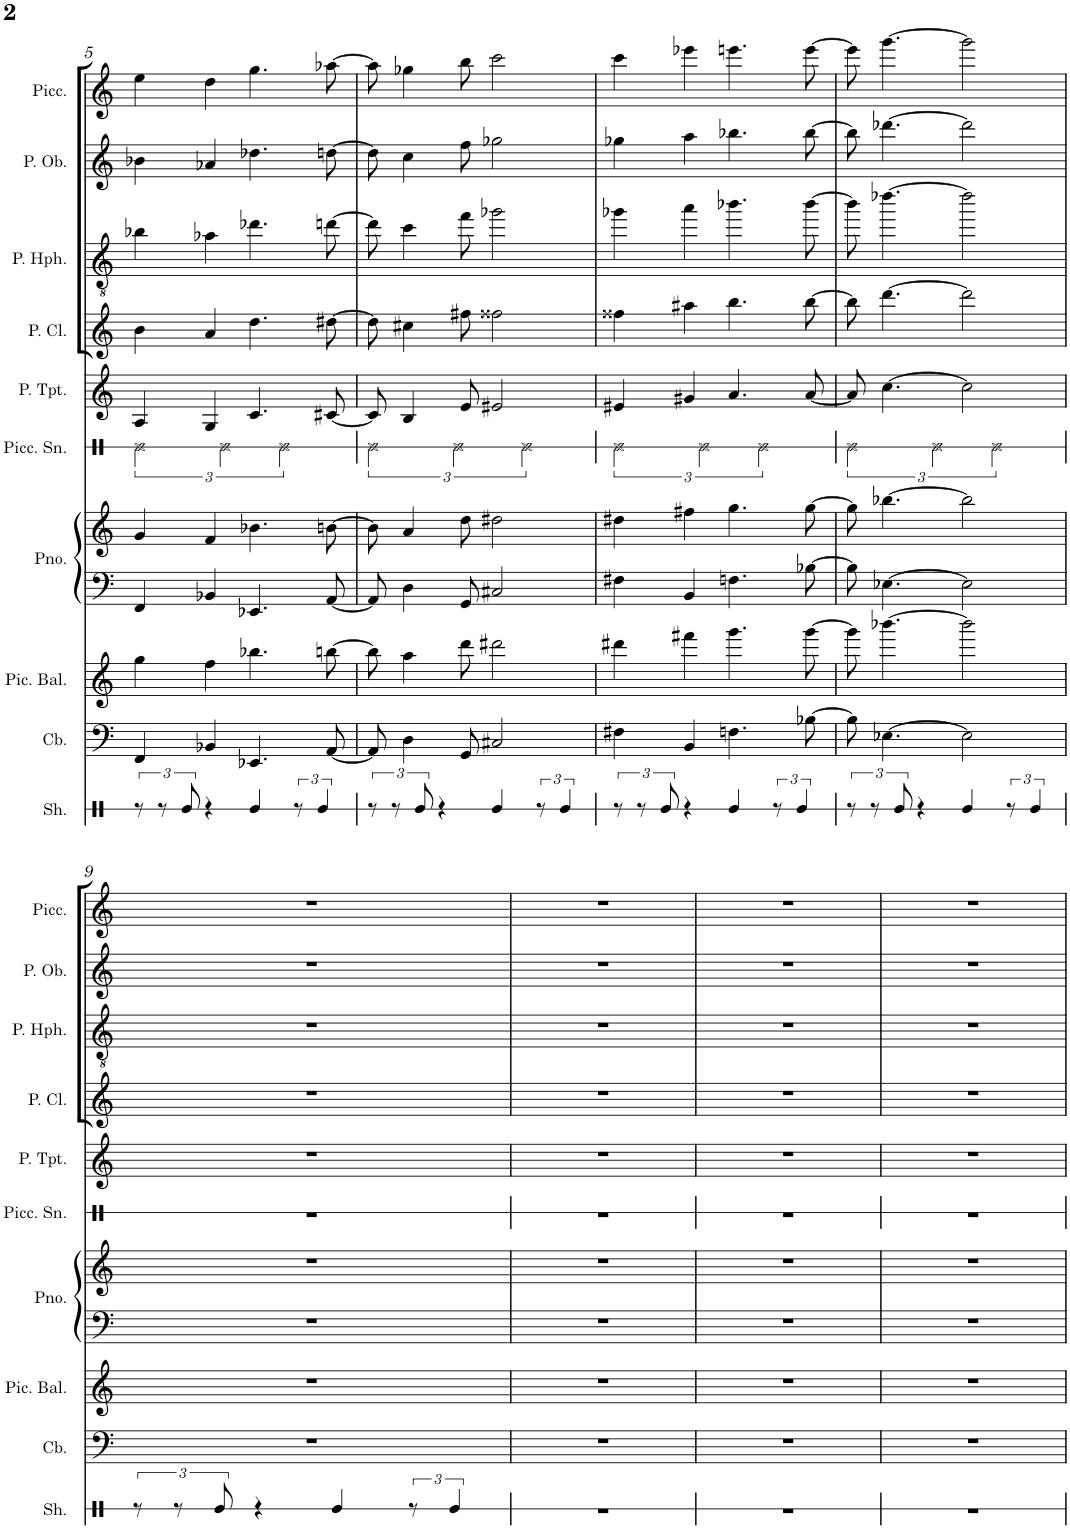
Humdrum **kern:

**kern	**kern	**kern	**kern	**kern	**kern	**kern	**kern	**kern	**kern	**kern
*part10	*part9	*part8	*part7	*part7	*part6	*part5	*part4	*part3	*part2	*part1
*staff11	*staff10	*staff9	*staff8	*staff7	*staff6	*staff5	*staff4	*staff3	*staff2	*staff1
*I"Shaker	*I"Contrabass	*I"Piccolo Balalaika	*I"Piano	*	*I"Piccolo Snare	*I"Piccolo Trumpet	*I"Piccolo Clarinet	*I"Piccolo Heckelphone	*I"Piccolo Oboe	*I"Piccolo
*I'Sh.	*I'Cb.	*I'Pic. Bal.	*I'Pno.	*	*I'Picc. Sn.	*I'P. Tpt.	*I'P. Cl.	*I'P. Hph.	*I'P. Ob.	*I'Picc.
!!LO:PB:g=z
*clefX	*clefF4	*clefG2	*clefF4	*clefG2	*clefX	*clefG2	*clefG2	*clefGv2	*clefG2	*clefG2
*	*Trd7c12	*	*	*	*	*Trd1c2	*Trd1c2	*	*Trd-2c-3	*Trd-7c-12
*k[]	*k[]	*k[]	*k[]	*k[]	*k[]	*k[]	*k[]	*k[]	*k[]	*k[]
*M4/4	*M4/4	*M4/4	*M4/4	*M4/4	*M4/4	*M4/4	*M4/4	*M4/4	*M4/4	*M4/4
=5	=5	=5	=5	=5	=5	=5	=5	=5	=5	=5
12r	4FF/	4gg\	4FF/	4g/	3Re\	4A/	4b\	4b-X\	4b-X\	4ee\
12r	.	.	.	.	.	.	.	.	.	.
12Re/	.	.	.	.	.	.	.	.	.	.
4r	4BB-X/	4ff\	4BB-X/	4f/	.	4G/	4a/	4a-X\	4a-X/	4dd\
.	.	.	.	.	3Re\	.	.	.	.	.
4Re/	4.EE-X/	4.bb-X\	4.EE-X/	4.b-X\	.	4.c/	4.dd\	4.dd-X\	4.dd-X\	4.gg\
.	.	.	.	.	3Re\	.	.	.	.	.
12r	.	.	.	.	.	.	.	.	.	.
6Re/	.	.	.	.	.	.	.	.	.	.
.	[8AA/	[8bbn\	[8AA/	[8bn\	.	[8c#X/	[8dd#X\	[8ddn\	[8ddn\	[8aa-X\
=6	=6	=6	=6	=6	=6	=6	=6	=6	=6	=6
12r	8AA/]	8bb\]	8AA/]	8b\]	3Re\	8c#/]	8dd#\]	8dd\]	8dd\]	8aa-\]
12r	.	.	.	.	.	.	.	.	.	.
.	4D\	4aa\	4D\	4a/	.	4B/	4cc#X\	4cc\	4cc\	4gg-X\
12Re/	.	.	.	.	.	.	.	.	.	.
4r	.	.	.	.	.	.	.	.	.	.
.	.	.	.	.	3Re\	.	.	.	.	.
.	8GG/	8ddd\	8GG/	8dd\	.	8e/	8ff#X\	8ff\	8ff\	8bb\
4Re/	2C#X/	2ddd#X\	2C#X/	2dd#X\	.	2e#X/	2ff##X\	2gg-X\	2gg-X\	2ccc\
.	.	.	.	.	3Re\	.	.	.	.	.
12r	.	.	.	.	.	.	.	.	.	.
6Re/	.	.	.	.	.	.	.	.	.	.
=7	=7	=7	=7	=7	=7	=7	=7	=7	=7	=7
12r	4F#X\	4ddd#X\	4F#X\	4dd#X\	3Re\	4e#X/	4ff##X\	4gg-X\	4gg-X\	4ccc\
12r	.	.	.	.	.	.	.	.	.	.
12Re/	.	.	.	.	.	.	.	.	.	.
4r	4BB/	4fff#X\	4BB/	4ff#X\	.	4g#X/	4aa#X\	4aa\	4aa\	4eee-X\
.	.	.	.	.	3Re\	.	.	.	.	.
4Re/	4.Fn\	4.ggg\	4.Fn\	4.gg\	.	4.a/	4.bb\	4.bb-X\	4.bb-X\	4.eeen\
.	.	.	.	.	3Re\	.	.	.	.	.
12r	.	.	.	.	.	.	.	.	.	.
6Re/	.	.	.	.	.	.	.	.	.	.
.	[8B-X\	[8ggg\	[8B-X\	[8gg\	.	[8a/	[8bb\	[8bb-\	[8bb-\	[8eee\
=8	=8	=8	=8	=8	=8	=8	=8	=8	=8	=8
12r	8B-\]	8ggg\]	8B-\]	8gg\]	3Re\	8a/]	8bb\]	8bb-\]	8bb-\]	8eee\]
12r	.	.	.	.	.	.	.	.	.	.
.	[4.E-X\	[4.bbb-X\	[4.E-X\	[4.bb-X\	.	[4.cc\	[4.ddd\	[4.ddd-X\	[4.ddd-X\	[4.ggg\
12Re/	.	.	.	.	.	.	.	.	.	.
4r	.	.	.	.	.	.	.	.	.	.
.	.	.	.	.	3Re\	.	.	.	.	.
4Re/	2E-\]	2bbb-\]	2E-\]	2bb-\]	.	2cc\]	2ddd\]	2ddd-\]	2ddd-\]	2ggg\]
.	.	.	.	.	3Re\	.	.	.	.	.
12r	.	.	.	.	.	.	.	.	.	.
6Re/	.	.	.	.	.	.	.	.	.	.
!!LO:LB:g=z
=9	=9	=9	=9	=9	=9	=9	=9	=9	=9	=9
12r	1r	1r	1r	1r	1r	1r	1r	1r	1r	1r
12r	.	.	.	.	.	.	.	.	.	.
12Re/	.	.	.	.	.	.	.	.	.	.
4r	.	.	.	.	.	.	.	.	.	.
4Re/	.	.	.	.	.	.	.	.	.	.
12r	.	.	.	.	.	.	.	.	.	.
6Re/	.	.	.	.	.	.	.	.	.	.
=10	=10	=10	=10	=10	=10	=10	=10	=10	=10	=10
1r	1r	1r	1r	1r	1r	1r	1r	1r	1r	1r
=11	=11	=11	=11	=11	=11	=11	=11	=11	=11	=11
1r	1r	1r	1r	1r	1r	1r	1r	1r	1r	1r
=12	=12	=12	=12	=12	=12	=12	=12	=12	=12	=12
1r	1r	1r	1r	1r	1r	1r	1r	1r	1r	1r
=	=	=	=	=	=	=	=	=	=	=
*-	*-	*-	*-	*-	*-	*-	*-	*-	*-	*-
